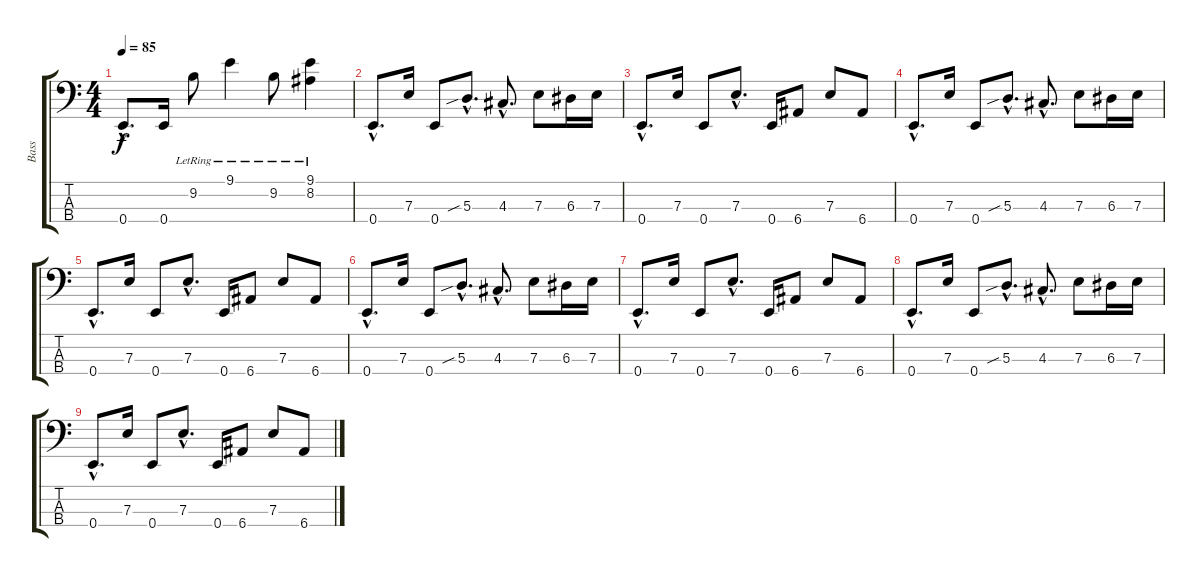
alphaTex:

\track ("Bass" "Bass") {instrument electricbassfinger}
\staff {score tabs}
\tuning (G2 D2 A1 E1) {hide}
\ts (4 4)
\tempo 85
\clef f4
\ks c
0.4{hac}.8{d dy f} 0.4.16 9.2{lr}.8 9.1{lr}.4 9.2{lr}.8 (9.1{lr} 8.2{lr}).4 |
0.4{hac}.8{d} 7.3.16 0.4.8 5.3{sib hac}.8{d} 4.3{hac}.8{d} 7.3.8 6.3.16 7.3.16 |
0.4{hac}.8{d} 7.3.16 0.4.8 7.3{hac}.8{d} 0.4.16 6.4.8 7.3.8 6.4.8 |
0.4{hac}.8{d} 7.3.16 0.4.8 5.3{sib hac}.8{d} 4.3{hac}.8{d} 7.3.8 6.3.16 7.3.16 |
0.4{hac}.8{d} 7.3.16 0.4.8 7.3{hac}.8{d} 0.4.16 6.4.8 7.3.8 6.4.8 |
0.4{hac}.8{d} 7.3.16 0.4.8 5.3{sib hac}.8{d} 4.3{hac}.8{d} 7.3.8 6.3.16 7.3.16 |
0.4{hac}.8{d} 7.3.16 0.4.8 7.3{hac}.8{d} 0.4.16 6.4.8 7.3.8 6.4.8 |
0.4{hac}.8{d} 7.3.16 0.4.8 5.3{sib hac}.8{d} 4.3{hac}.8{d} 7.3.8 6.3.16 7.3.16 |
0.4{hac}.8{d} 7.3.16 0.4.8 7.3{hac}.8{d} 0.4.16 6.4.8 7.3.8 6.4.8
